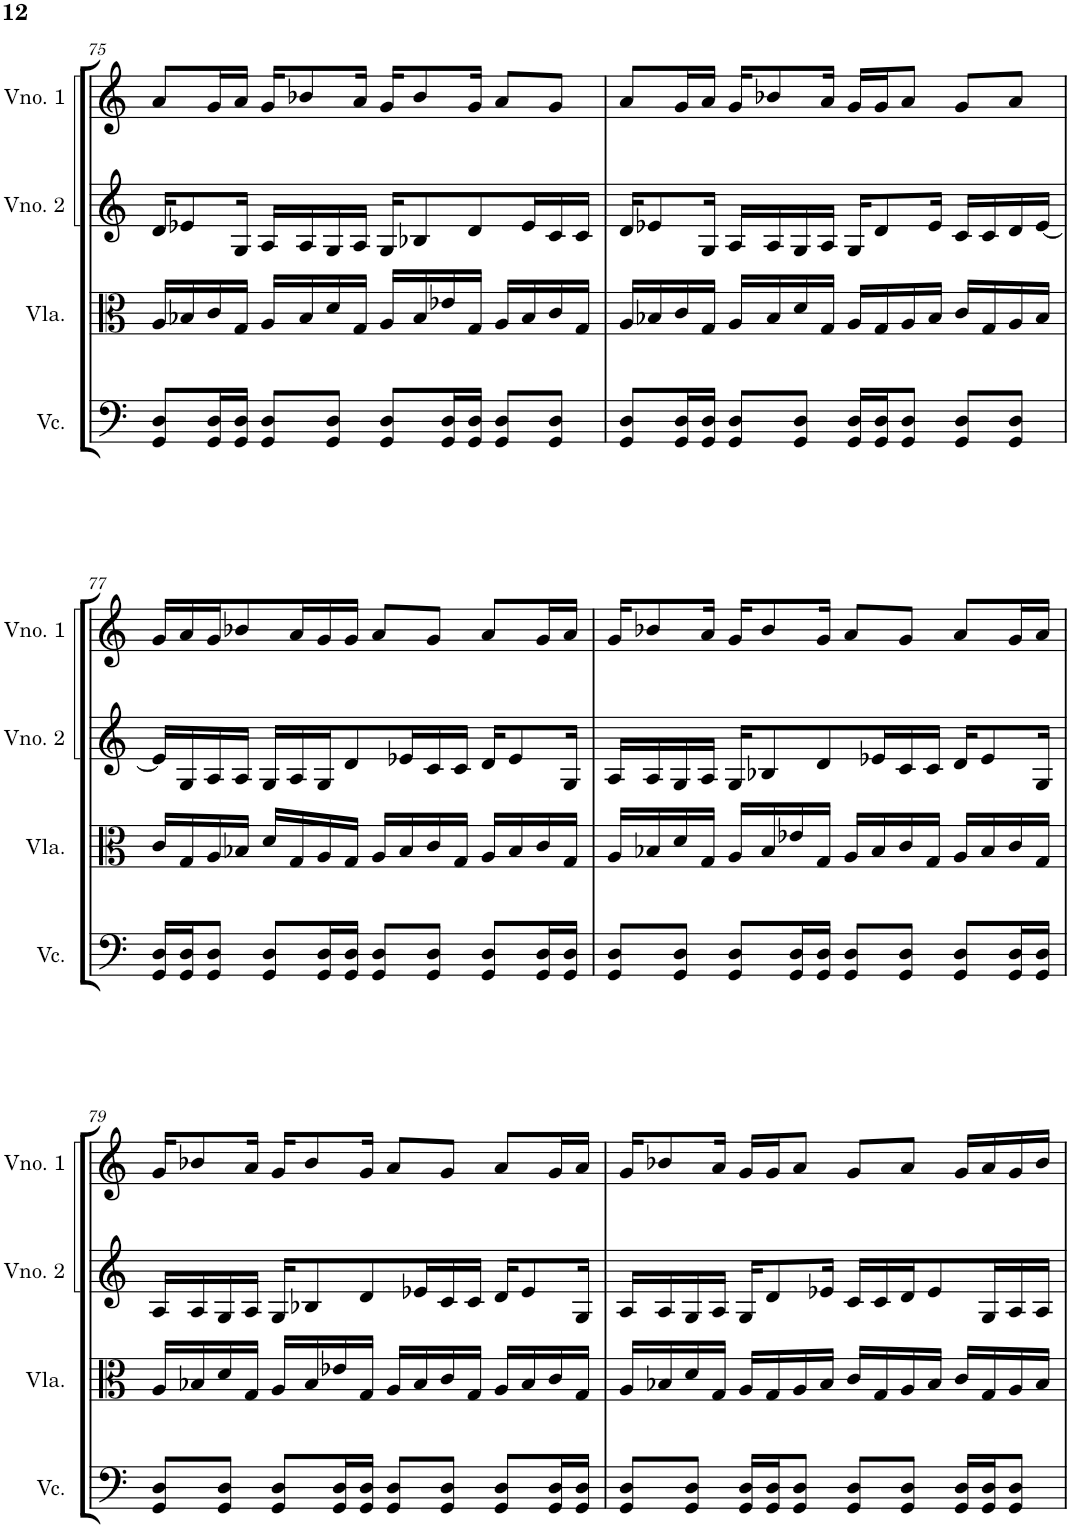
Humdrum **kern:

**kern	**kern	**kern	**kern
*part4	*part3	*part2	*part1
*staff4	*staff3	*staff2	*staff1
*I"Violoncelo	*I"Viola	*I"Violino 2	*I"Violino 1
*I'Vc.	*I'Vla.	*I'Vno. 2	*I'Vno. 1
!!LO:PB:g=z
*clefF4	*clefC3	*clefG2	*clefG2
*k[]	*k[]	*k[]	*k[]
*M4/4	*M4/4	*M4/4	*M4/4
=75	=75	=75	=75
8GG/ 8D/L	16A/LL	16d/KL	8a/L
.	16B-X/	8e-X/	.
16GG/ 16D/L	16c/	.	16g/L
16GG/ 16D/JJ	16G/JJ	16G/Jk	16a/JJ
8GG/ 8D/L	16A/LL	16A/LL	16g/KL
.	16B-/	16A/	8b-X/
8GG/ 8D/J	16d/	16G/	.
.	16G/JJ	16A/JJ	16a/Jk
8GG/ 8D/L	16A/LL	16G/KL	16g/KL
.	16B-/	8B-X/	8b-/
16GG/ 16D/L	16e-X/	.	.
16GG/ 16D/JJ	16G/JJ	8d/	16g/Jk
8GG/ 8D/L	16A/LL	.	8a/L
.	16B-/	16e-/L	.
8GG/ 8D/J	16c/	16c/	8g/J
.	16G/JJ	16c/JJ	.
=76	=76	=76	=76
8GG/ 8D/L	16A/LL	16d/KL	8a/L
.	16B-X/	8e-X/	.
16GG/ 16D/L	16c/	.	16g/L
16GG/ 16D/JJ	16G/JJ	16G/Jk	16a/JJ
8GG/ 8D/L	16A/LL	16A/LL	16g/KL
.	16B-/	16A/	8b-X/
8GG/ 8D/J	16d/	16G/	.
.	16G/JJ	16A/JJ	16a/Jk
16GG/ 16D/LL	16A/LL	16G/KL	16g/LL
16GG/ 16D/J	16G/	8d/	16g/J
8GG/ 8D/J	16A/	.	8a/J
.	16B-/JJ	16e-/Jk	.
8GG/ 8D/L	16c/LL	16c/LL	8g/L
.	16G/	16c/	.
8GG/ 8D/J	16A/	16d/	8a/J
.	16B-/JJ	[16e-/JJ	.
!!LO:LB:g=z
=77	=77	=77	=77
16GG/ 16D/LL	16c/LL	16e-/LL]	16g/LL
16GG/ 16D/J	16G/	16G/	16a/
8GG/ 8D/J	16A/	16A/	16g/J
.	16B-X/JJ	16A/JJ	8b-X/
8GG/ 8D/L	16d/LL	16G/LL	.
.	16G/	16A/	16a/L
16GG/ 16D/L	16A/	16G/J	16g/
16GG/ 16D/JJ	16G/JJ	8d/	16g/JJ
8GG/ 8D/L	16A/LL	.	8a/L
.	16B-/	16e-X/L	.
8GG/ 8D/J	16c/	16c/	8g/J
.	16G/JJ	16c/JJ	.
8GG/ 8D/L	16A/LL	16d/KL	8a/L
.	16B-/	8e-/	.
16GG/ 16D/L	16c/	.	16g/L
16GG/ 16D/JJ	16G/JJ	16G/Jk	16a/JJ
=78	=78	=78	=78
8GG/ 8D/L	16A/LL	16A/LL	16g/KL
.	16B-X/	16A/	8b-X/
8GG/ 8D/J	16d/	16G/	.
.	16G/JJ	16A/JJ	16a/Jk
8GG/ 8D/L	16A/LL	16G/KL	16g/KL
.	16B-/	8B-X/	8b-/
16GG/ 16D/L	16e-X/	.	.
16GG/ 16D/JJ	16G/JJ	8d/	16g/Jk
8GG/ 8D/L	16A/LL	.	8a/L
.	16B-/	16e-X/L	.
8GG/ 8D/J	16c/	16c/	8g/J
.	16G/JJ	16c/JJ	.
8GG/ 8D/L	16A/LL	16d/KL	8a/L
.	16B-/	8e-/	.
16GG/ 16D/L	16c/	.	16g/L
16GG/ 16D/JJ	16G/JJ	16G/Jk	16a/JJ
!!LO:LB:g=z
=79	=79	=79	=79
8GG/ 8D/L	16A/LL	16A/LL	16g/KL
.	16B-X/	16A/	8b-X/
8GG/ 8D/J	16d/	16G/	.
.	16G/JJ	16A/JJ	16a/Jk
8GG/ 8D/L	16A/LL	16G/KL	16g/KL
.	16B-/	8B-X/	8b-/
16GG/ 16D/L	16e-X/	.	.
16GG/ 16D/JJ	16G/JJ	8d/	16g/Jk
8GG/ 8D/L	16A/LL	.	8a/L
.	16B-/	16e-X/L	.
8GG/ 8D/J	16c/	16c/	8g/J
.	16G/JJ	16c/JJ	.
8GG/ 8D/L	16A/LL	16d/KL	8a/L
.	16B-/	8e-/	.
16GG/ 16D/L	16c/	.	16g/L
16GG/ 16D/JJ	16G/JJ	16G/Jk	16a/JJ
=80	=80	=80	=80
8GG/ 8D/L	16A/LL	16A/LL	16g/KL
.	16B-X/	16A/	8b-X/
8GG/ 8D/J	16d/	16G/	.
.	16G/JJ	16A/JJ	16a/Jk
16GG/ 16D/LL	16A/LL	16G/KL	16g/LL
16GG/ 16D/J	16G/	8d/	16g/J
8GG/ 8D/J	16A/	.	8a/J
.	16B-/JJ	16e-X/Jk	.
8GG/ 8D/L	16c/LL	16c/LL	8g/L
.	16G/	16c/	.
8GG/ 8D/J	16A/	16d/J	8a/J
.	16B-/JJ	8e-/	.
16GG/ 16D/LL	16c/LL	.	16g/LL
16GG/ 16D/J	16G/	16G/L	16a/
8GG/ 8D/J	16A/	16A/	16g/
.	16B-/JJ	16A/JJ	16b-/JJ
=	=	=	=
*-	*-	*-	*-
